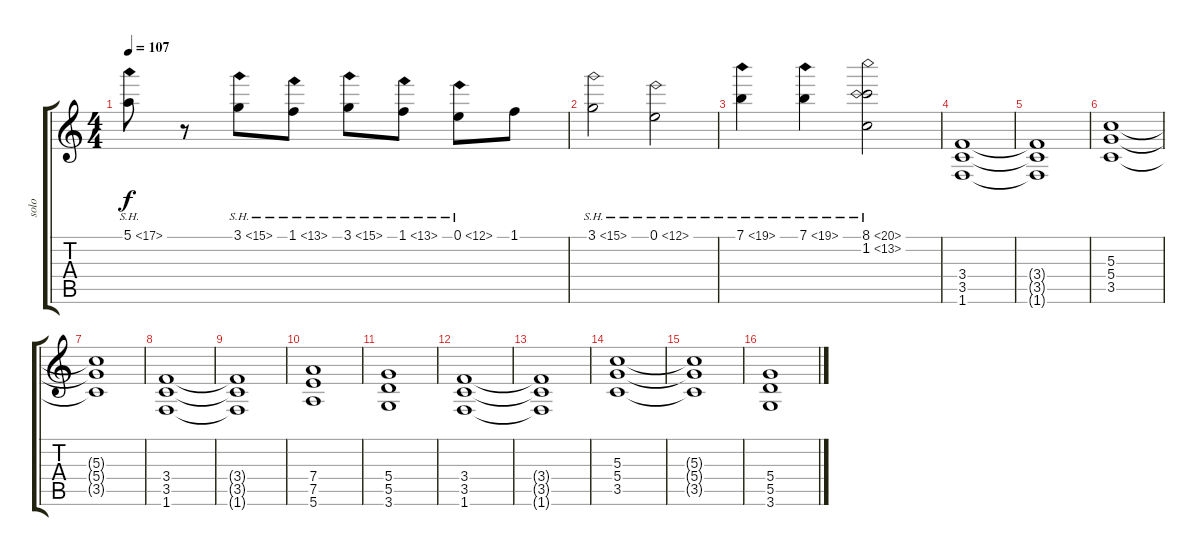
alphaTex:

\track ("solo" "solo") {instrument overdrivenguitar}
\staff {score tabs}
\tuning (E4 B3 G3 D3 A2 E2) {hide}
\ts (4 4)
\tempo 107
\clef g2
\ks c
5.1{sh 12}.8{dy f} r.8 3.1{sh 12}.8 1.1{sh 12}.8 3.1{sh 12}.8 1.1{sh 12}.8 0.1{sh 12}.8 1.1.8 |
3.1{sh 12}.2 0.1{sh 12}.2 |
7.1{sh 12}.4 7.1{sh 12}.4 (8.1{sh 12} 1.2{sh 12}).2 |
(3.4 3.5 1.6).1{volume 8 instrument overdrivenguitar} |
(3.4{t} 3.5{t} 1.6{t}).1 |
(5.3 5.4 3.5).1 |
(5.3{t} 5.4{t} 3.5{t}).1 |
(3.4 3.5 1.6).1{volume 8 instrument overdrivenguitar} |
(3.4{t} 3.5{t} 1.6{t}).1 |
(7.4 7.5 5.6).1 |
(5.4 5.5 3.6).1 |
(3.4 3.5 1.6).1{volume 8 instrument overdrivenguitar} |
(3.4{t} 3.5{t} 1.6{t}).1 |
(5.3 5.4 3.5).1 |
(5.3{t} 5.4{t} 3.5{t}).1 |
(5.4 5.5 3.6).1
